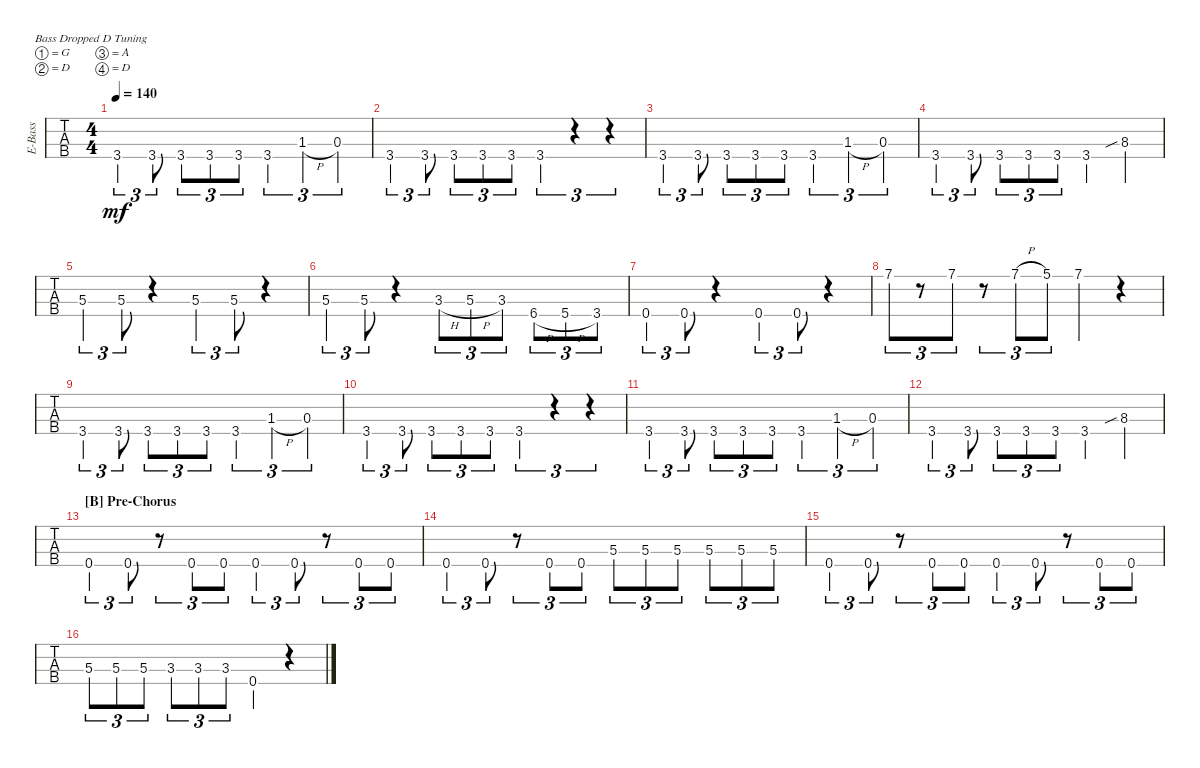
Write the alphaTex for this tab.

\defaultSystemsLayout 4
\bracketExtendMode groupsimilarinstruments
\multiBarRest
\otherSystemsTrackNameOrientation horizontal
\track ("Cole Train" "E-Bass") {instrument electricbassfinger}
\staff {tabs}
\tuning (G2 D2 A1 D1)
\ts (4 4)
\tempo 140
\clef f4
\ks c
3.4.4{tu (3 2) dy mf} 3.4.8{tu (3 2)} 3.4.8{tu (3 2)} 3.4.8{tu (3 2)} 3.4.8{tu (3 2)} 3.4.4{tu (3 2)} 1.3{h acc #}.4{tu (3 2)} 0.3.4{tu (3 2)} |
\clef g2
3.4.4{tu (3 2)} 3.4.8{tu (3 2)} 3.4.8{tu (3 2)} 3.4.8{tu (3 2)} 3.4.8{tu (3 2)} 3.4.4{tu (3 2)} r.4{tu (3 2)} r.4{tu (3 2)} |
\clef f4
3.4.4{tu (3 2)} 3.4.8{tu (3 2)} 3.4.8{tu (3 2)} 3.4.8{tu (3 2)} 3.4.8{tu (3 2)} 3.4.4{tu (3 2)} 1.3{h acc #}.4{tu (3 2)} 0.3.4{tu (3 2)} |
\clef g2
3.4.4{tu (3 2)} 3.4.8{tu (3 2)} 3.4.8{tu (3 2)} 3.4.8{tu (3 2)} 3.4.8{tu (3 2)} 3.4.4 8.3{sib}.4 |
\clef f4
5.3.4{tu (3 2)} 5.3.8{tu (3 2)} r.4 5.3.4{tu (3 2)} 5.3.8{tu (3 2)} r.4 |
5.3.4{tu (3 2)} 5.3.8{tu (3 2)} r.4 3.3{h}.8{tu (3 2)} 5.3{h}.8{tu (3 2)} 3.3.8{tu (3 2)} 6.4{h acc #}.8{tu (3 2)} 5.4{h}.8{tu (3 2)} 3.4.8{tu (3 2)} |
0.4.4{tu (3 2)} 0.4.8{tu (3 2)} r.4 0.4.4{tu (3 2)} 0.4.8{tu (3 2)} r.4 |
7.1.8{tu (3 2)} r.8{tu (3 2)} 7.1.8{tu (3 2)} r.8{tu (3 2)} 7.1{h}.8{tu (3 2)} 5.1.8{tu (3 2)} 7.1.4 r.4 |
3.4.4{tu (3 2)} 3.4.8{tu (3 2)} 3.4.8{tu (3 2)} 3.4.8{tu (3 2)} 3.4.8{tu (3 2)} 3.4.4{tu (3 2)} 1.3{h acc #}.4{tu (3 2)} 0.3.4{tu (3 2)} |
\clef g2
3.4.4{tu (3 2)} 3.4.8{tu (3 2)} 3.4.8{tu (3 2)} 3.4.8{tu (3 2)} 3.4.8{tu (3 2)} 3.4.4{tu (3 2)} r.4{tu (3 2)} r.4{tu (3 2)} |
\clef f4
3.4.4{tu (3 2)} 3.4.8{tu (3 2)} 3.4.8{tu (3 2)} 3.4.8{tu (3 2)} 3.4.8{tu (3 2)} 3.4.4{tu (3 2)} 1.3{h acc #}.4{tu (3 2)} 0.3.4{tu (3 2)} |
\clef g2
3.4.4{tu (3 2)} 3.4.8{tu (3 2)} 3.4.8{tu (3 2)} 3.4.8{tu (3 2)} 3.4.8{tu (3 2)} 3.4.4 8.3{sib}.4 |
\section ("B" "Pre-Chorus")
0.4.4{tu (3 2)} 0.4.8{tu (3 2)} r.8{tu (3 2)} 0.4.8{tu (3 2)} 0.4.8{tu (3 2)} 0.4.4{tu (3 2)} 0.4.8{tu (3 2)} r.8{tu (3 2)} 0.4.8{tu (3 2)} 0.4.8{tu (3 2)} |
0.4.4{tu (3 2)} 0.4.8{tu (3 2)} r.8{tu (3 2)} 0.4.8{tu (3 2)} 0.4.8{tu (3 2)} 5.3.8{tu (3 2)} 5.3.8{tu (3 2)} 5.3.8{tu (3 2)} 5.3.8{tu (3 2)} 5.3.8{tu (3 2)} 5.3.8{tu (3 2)} |
0.4.4{tu (3 2)} 0.4.8{tu (3 2)} r.8{tu (3 2)} 0.4.8{tu (3 2)} 0.4.8{tu (3 2)} 0.4.4{tu (3 2)} 0.4.8{tu (3 2)} r.8{tu (3 2)} 0.4.8{tu (3 2)} 0.4.8{tu (3 2)} |
5.3.8{tu (3 2)} 5.3.8{tu (3 2)} 5.3.8{tu (3 2)} 3.3.8{tu (3 2)} 3.3.8{tu (3 2)} 3.3.8{tu (3 2)} 0.4.4 r.4
